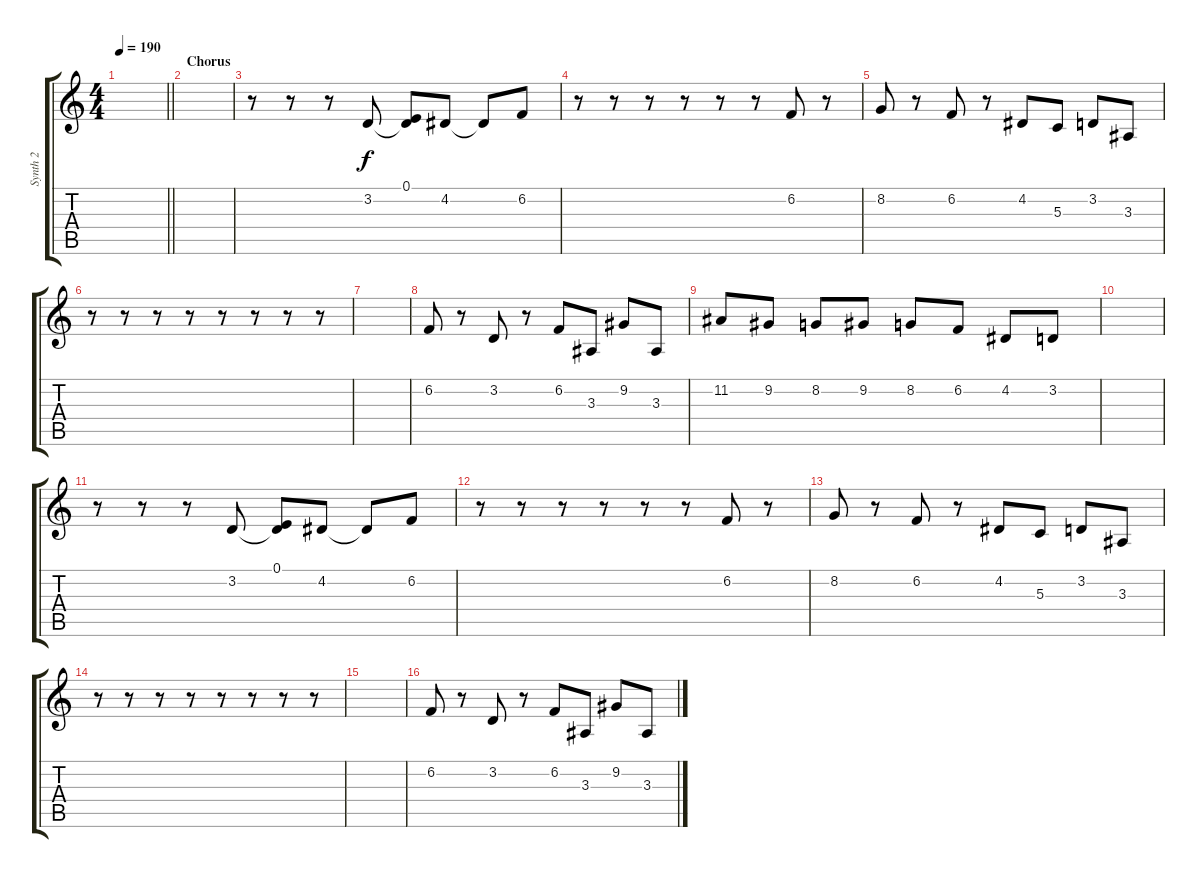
\track ("Synth 2" "Synth 2") {instrument tremolostrings}
\staff {score tabs}
\tuning (E4 B3 G3 D3 A2 E2) {hide}
\ts (4 4)
\tempo 190
\clef g2
\barLineRight lightlight
\ks c
|
\section ("" "Chorus")
|
r.8 r.8 r.8 3.2.8 (0.1 3.2{t}).8 4.2.8 4.2{t}.8 6.2.8 |
r.8 r.8 r.8 r.8 r.8 r.8 6.2.8 r.8 |
8.2.8 r.8 6.2.8 r.8 4.2.8 5.3.8 3.2.8 3.3.8 |
r.8 r.8 r.8 r.8 r.8 r.8 r.8 r.8 |
|
6.2.8 r.8 3.2.8 r.8 6.2.8 3.3.8 9.2.8 3.3.8 |
11.2.8 9.2.8 8.2.8 9.2.8 8.2.8 6.2.8 4.2.8 3.2.8 |
|
r.8 r.8 r.8 3.2.8 (0.1 3.2{t}).8 4.2.8 4.2{t}.8 6.2.8 |
r.8 r.8 r.8 r.8 r.8 r.8 6.2.8 r.8 |
8.2.8 r.8 6.2.8 r.8 4.2.8 5.3.8 3.2.8 3.3.8 |
r.8 r.8 r.8 r.8 r.8 r.8 r.8 r.8 |
|
6.2.8 r.8 3.2.8 r.8 6.2.8 3.3.8 9.2.8 3.3.8
